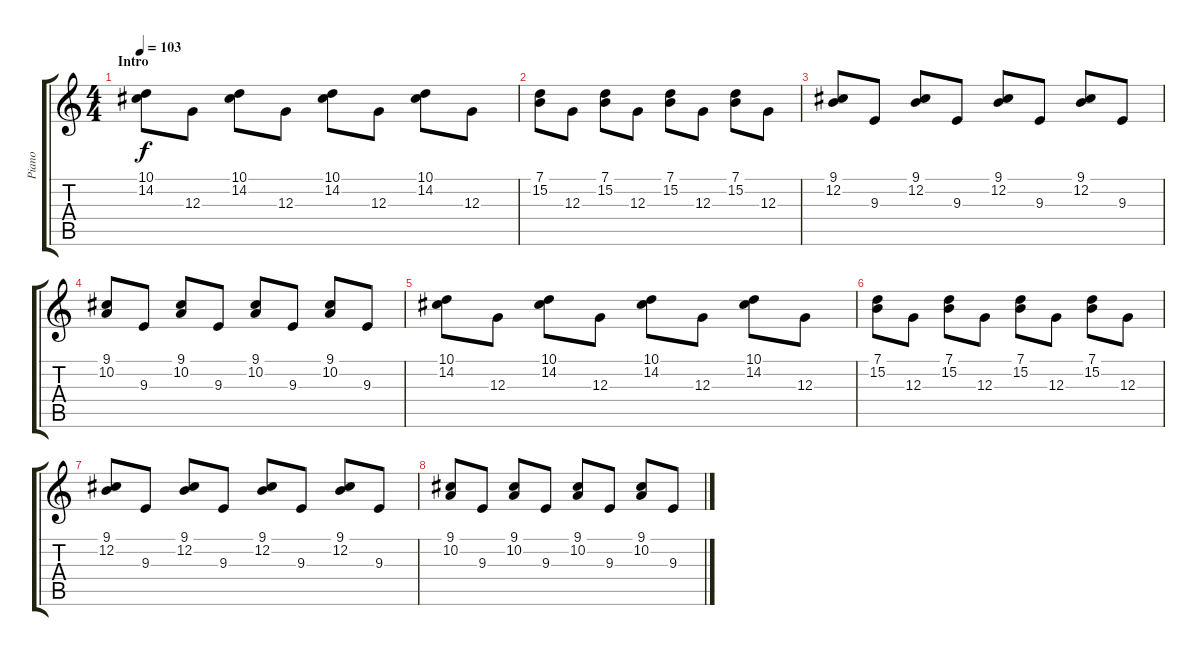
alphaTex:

\track ("Piano" "Piano") {instrument acousticgrandpiano}
\staff {score tabs}
\tuning (E4 B3 G3 D3 A2 E2) {hide}
\ts (4 4)
\section ("" "Intro")
\tempo 103
\clef g2
\ks c
(10.1 14.2).8{dy f instrument acousticgrandpiano} 12.3.8 (10.1 14.2).8 12.3.8 (10.1 14.2).8 12.3.8 (10.1 14.2).8 12.3.8 |
(7.1 15.2).8 12.3.8 (7.1 15.2).8 12.3.8 (7.1 15.2).8 12.3.8 (7.1 15.2).8 12.3.8 |
(9.1 12.2).8 9.3.8 (9.1 12.2).8 9.3.8 (9.1 12.2).8 9.3.8 (9.1 12.2).8 9.3.8 |
(9.1 10.2).8 9.3.8 (9.1 10.2).8 9.3.8 (9.1 10.2).8 9.3.8 (9.1 10.2).8 9.3.8 |
(10.1 14.2).8 12.3.8 (10.1 14.2).8 12.3.8 (10.1 14.2).8 12.3.8 (10.1 14.2).8 12.3.8 |
(7.1 15.2).8 12.3.8 (7.1 15.2).8 12.3.8 (7.1 15.2).8 12.3.8 (7.1 15.2).8 12.3.8 |
(9.1 12.2).8 9.3.8 (9.1 12.2).8 9.3.8 (9.1 12.2).8 9.3.8 (9.1 12.2).8 9.3.8 |
(9.1 10.2).8 9.3.8 (9.1 10.2).8 9.3.8 (9.1 10.2).8 9.3.8 (9.1 10.2).8 9.3.8
